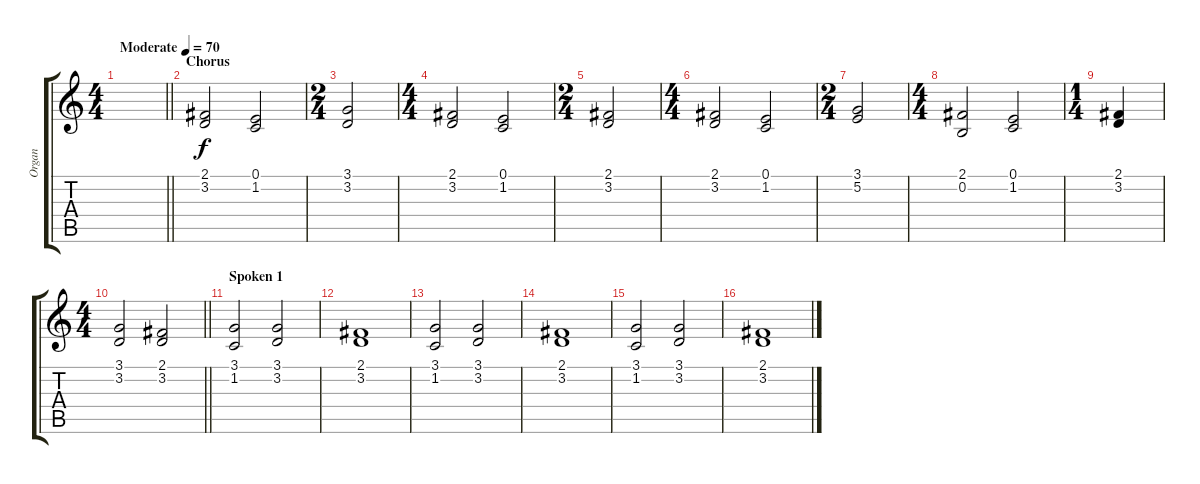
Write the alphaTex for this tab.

\track ("Organ" "Organ") {instrument percussiveorgan}
\staff {score tabs}
\tuning (E4 B3 G3 D3 A2 E2) {hide}
\ts (4 4)
\tempo (70 "Moderate")
\clef g2
\barLineRight lightlight
\ks c
|
\section ("" "Chorus")
(2.1 3.2).2 (0.1 1.2).2 |
\ts (2 4)
(3.1 3.2).2 |
\ts (4 4)
(2.1 3.2).2 (0.1 1.2).2 |
\ts (2 4)
(2.1 3.2).2 |
\ts (4 4)
(2.1 3.2).2 (0.1 1.2).2 |
\ts (2 4)
(3.1 5.2).2 |
\ts (4 4)
(2.1 0.2).2 (0.1 1.2).2 |
\ts (1 4)
(2.1 3.2).4 |
\ts (4 4)
\barLineRight lightlight
(3.1 3.2).2 (2.1 3.2).2 |
\section ("" "Spoken 1")
(3.1 1.2).2 (3.1 3.2).2 |
(2.1 3.2).1 |
(3.1 1.2).2 (3.1 3.2).2 |
(2.1 3.2).1 |
(3.1 1.2).2 (3.1 3.2).2 |
(2.1 3.2).1
